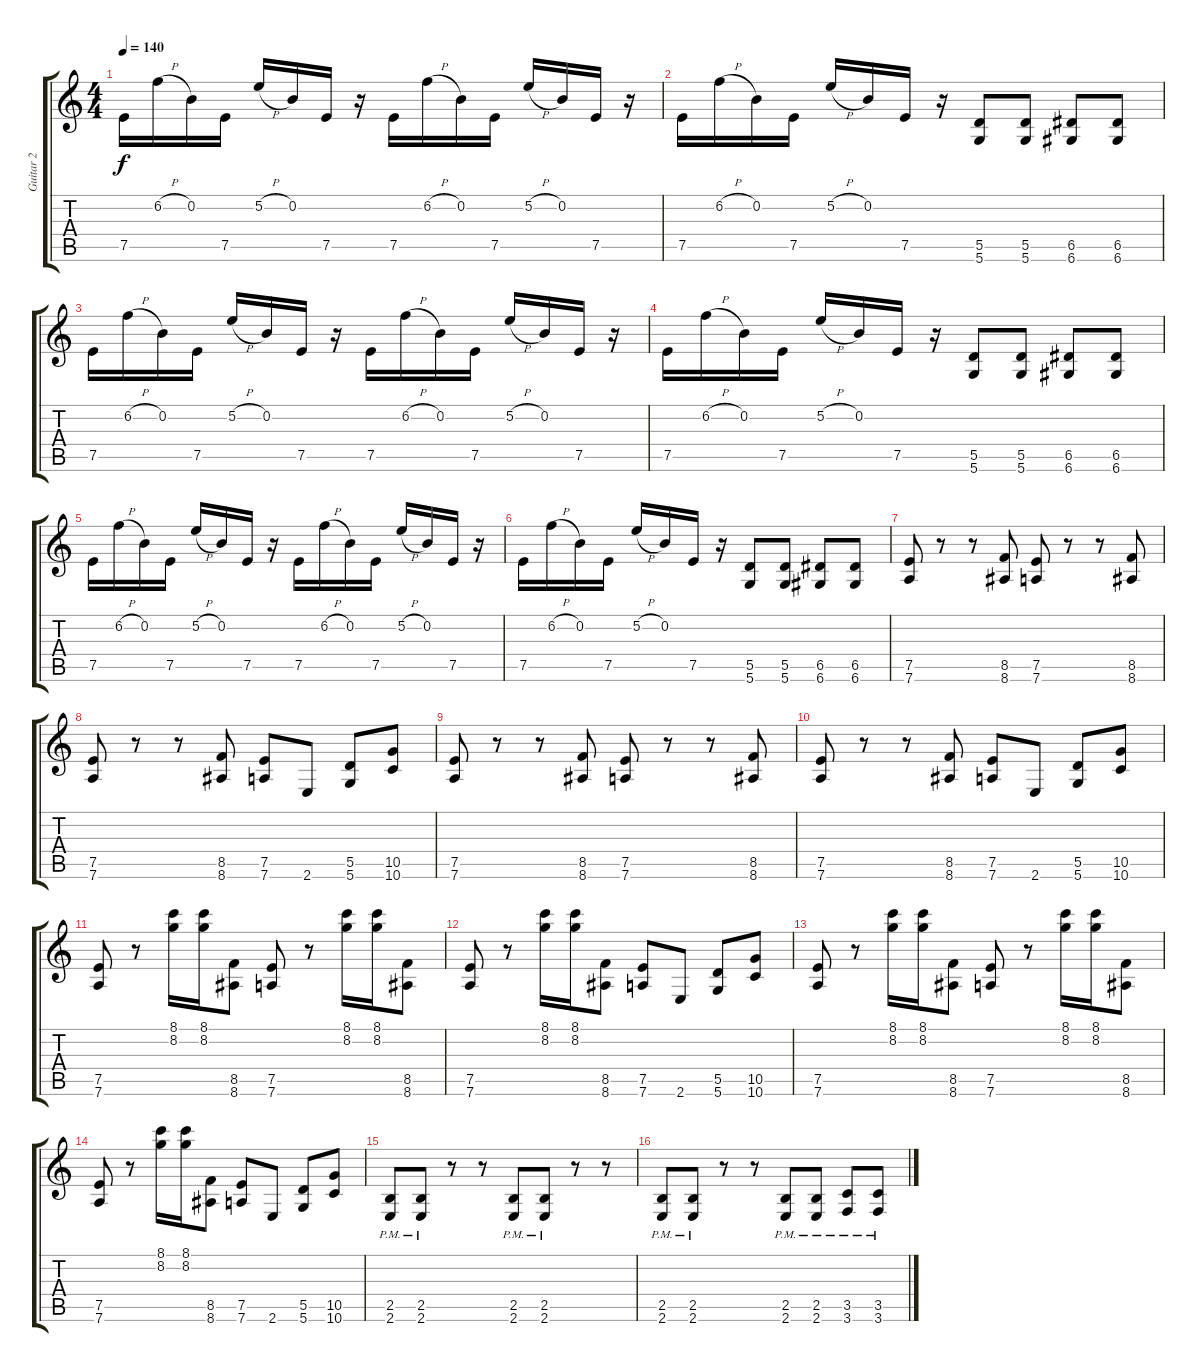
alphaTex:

\track ("Guitar 2" "Guitar 2") {instrument overdrivenguitar}
\staff {score tabs}
\tuning (E4 B3 G3 D3 A2 D2) {hide}
\ts (4 4)
\tempo 140
\clef g2
\ks c
7.5.16{dy f} 6.2{h}.16 0.2.16 7.5.16 5.2{h}.16 0.2.16 7.5.16 r.16 7.5.16 6.2{h}.16 0.2.16 7.5.16 5.2{h}.16 0.2.16 7.5.16 r.16 |
7.5.16 6.2{h}.16 0.2.16 7.5.16 5.2{h}.16 0.2.16 7.5.16 r.16 (5.5 5.6).8 (5.5 5.6).8 (6.5 6.6).8 (6.5 6.6).8 |
7.5.16 6.2{h}.16 0.2.16 7.5.16 5.2{h}.16 0.2.16 7.5.16 r.16 7.5.16 6.2{h}.16 0.2.16 7.5.16 5.2{h}.16 0.2.16 7.5.16 r.16 |
7.5.16 6.2{h}.16 0.2.16 7.5.16 5.2{h}.16 0.2.16 7.5.16 r.16 (5.5 5.6).8 (5.5 5.6).8 (6.5 6.6).8 (6.5 6.6).8 |
7.5.16 6.2{h}.16 0.2.16 7.5.16 5.2{h}.16 0.2.16 7.5.16 r.16 7.5.16 6.2{h}.16 0.2.16 7.5.16 5.2{h}.16 0.2.16 7.5.16 r.16 |
7.5.16 6.2{h}.16 0.2.16 7.5.16 5.2{h}.16 0.2.16 7.5.16 r.16 (5.5 5.6).8 (5.5 5.6).8 (6.5 6.6).8 (6.5 6.6).8 |
(7.5 7.6).8 r.8 r.8 (8.5 8.6).8 (7.5 7.6).8 r.8 r.8 (8.5 8.6).8 |
(7.5 7.6).8 r.8 r.8 (8.5 8.6).8 (7.5 7.6).8 2.6.8 (5.5 5.6).8 (10.5 10.6).8 |
(7.5 7.6).8 r.8 r.8 (8.5 8.6).8 (7.5 7.6).8 r.8 r.8 (8.5 8.6).8 |
(7.5 7.6).8 r.8 r.8 (8.5 8.6).8 (7.5 7.6).8 2.6.8 (5.5 5.6).8 (10.5 10.6).8 |
(7.5 7.6).8 r.8 (8.1 8.2).16 (8.1 8.2).16 (8.5 8.6).8 (7.5 7.6).8 r.8 (8.1 8.2).16 (8.1 8.2).16 (8.5 8.6).8 |
(7.5 7.6).8 r.8 (8.1 8.2).16 (8.1 8.2).16 (8.5 8.6).8 (7.5 7.6).8 2.6.8 (5.5 5.6).8 (10.5 10.6).8 |
(7.5 7.6).8 r.8 (8.1 8.2).16 (8.1 8.2).16 (8.5 8.6).8 (7.5 7.6).8 r.8 (8.1 8.2).16 (8.1 8.2).16 (8.5 8.6).8 |
(7.5 7.6).8 r.8 (8.1 8.2).16 (8.1 8.2).16 (8.5 8.6).8 (7.5 7.6).8 2.6.8 (5.5 5.6).8 (10.5 10.6).8 |
(2.5{pm} 2.6).8 (2.5{pm} 2.6).8 r.8 r.8 (2.5{pm} 2.6).8 (2.5{pm} 2.6).8 r.8 r.8 |
(2.5{pm} 2.6).8 (2.5{pm} 2.6).8 r.8 r.8 (2.5{pm} 2.6).8 (2.5{pm} 2.6).8 (3.5{pm} 3.6).8 (3.5{pm} 3.6).8
